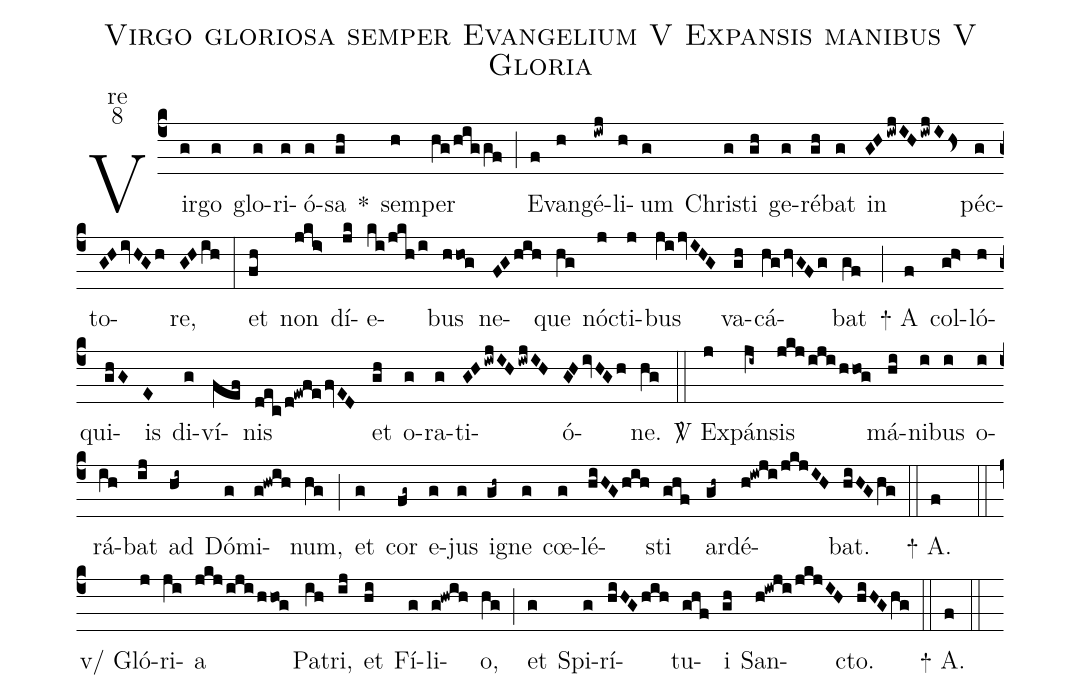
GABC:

name:Virgo gloriosa semper Evangelium V Expansis manibus V Gloria;
office-part:re;
mode:8;
%%
(c4) Vir(g)go(g) glo(g)ri(g)ó(g)sa(gh) *() sem(h)per(hg/higgf) (;) E(f)van(h)gé(iwj)li(h)um(g) Chris(g)ti(gh) ge(g)ré(gh)bat(g) in(GHiwjIHiwjIhs<) péc(g)to(GHivHGh)re,(GHih) (:) et(fh) non(j!kv!i>) dí(jk)e(ki/jkh/i)bus(hho!g) ne(FGhih)que(hg) nó(j)cti(j)bus(jijvIHG) va(gh)cá(hghvGFg)bat(gf) (;) + A(f) col(g!h>)ló(h)qui(ghG)is(E) di(g)ví(fef)nis(dec/d!ew!f!efvED) et(gh) o(g)ra(g)ti(GHiwjIHiwjIH)ó(GHivHGh)ne.(hg) (::) <sp>V/</sp> Ex(j)pán(ji~)sis(jkj/iji/hho!g) má(hi)ni(i)bus(i) o(i)rá(ih)bat(ij) ad(hi~) Dó(g)mi(g!hw!i!h)num,(hg) (;) et(g) cor(fg~) e(g)jus(g) i(gh~)gne(g) cœ(g)lé(hiHGhih)sti(ghf) ar(gh~)dé(h!iw!j!i/jkjIH)bat.(hiHGhg) (::) + A.(f) (::) <sp>v/</sp> Gló(j)ri(ji)a(jkj/iji/hho!g) Pa(ih)tri,(ij) et(hi) Fí(g)li(g!hw!i!h)o,(hg) (;) et(g) Spi(g)rí(hiHGhih)tu(ghf)i(gh) San(h!iw!j!i/jkjIH)cto.(hiHGhg) (::) + A.(f) (::)
